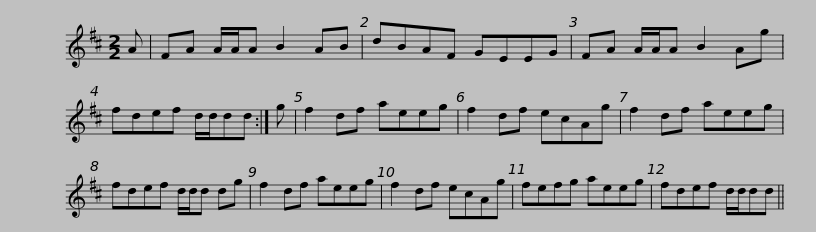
X:1
L:1/8
M:2/2
I:linebreak $
K:D
V:1 treble
V:1
 A | FA A/A/A B2 AB | dBAF GEEG | FA A/A/A B2 Ag | fdef d/d/dd :| %5
 g | f2 df aeeg |$ f2 df ecAg | f2 df aeeg | fdef d/d/d dg | %10
 f2 df aeeg | f2 df ecAg | fefg aeeg |$ fdef d/d/dd || %14
